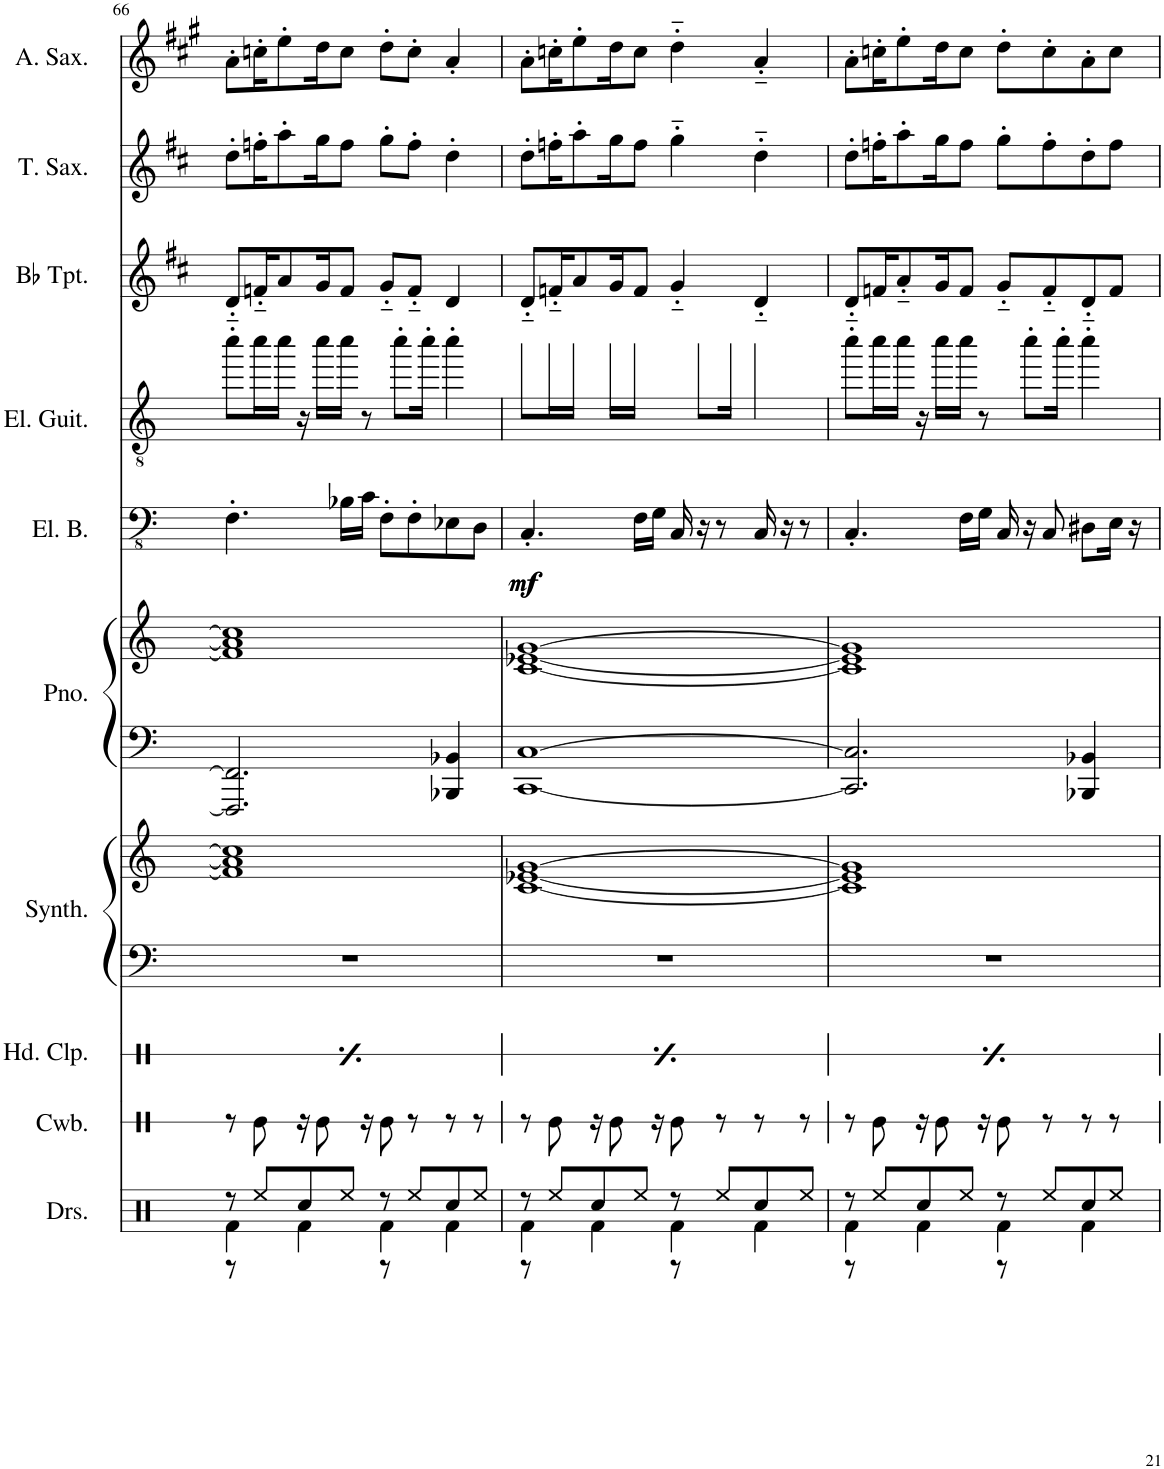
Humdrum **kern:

**kern	**kern	**kern	**kern	**kern	**kern	**kern	**kern	**dynam	**kern	**kern	**kern	**kern	**kern
*part11	*part10	*part9	*part8	*part8	*part7	*part7	*part6	*part6	*part5	*part4	*part3	*part2	*part1
*staff13	*staff12	*staff11	*staff10	*staff9	*staff8	*staff7	*staff6	*staff6	*staff5	*staff4	*staff3	*staff2	*staff1
*I"Drumset	*I"Cowbell	*I"Hand Clap	*I"Warm Synthesizer	*	*I"Piano	*	*I"Electric Bass	*	*I"Electric Guitar	*I"Bb Trumpet	*I"Baritone Saxophone	*I"Tenor Saxophone	*I"Alto Saxophone
*I'Drs.	*I'Cwb.	*I'Hd. Clp.	*I'Synth.	*	*I'Pno.	*	*I'El. B.	*	*I'El. Guit.	*I'Bb Tpt.	*I'Bar. Sax.	*I'T. Sax.	*I'A. Sax.
!!LO:PB:g=z
*clefX	*clefX	*clefX	*clefF4	*clefG2	*clefF4	*clefG2	*clefFv4	*	*clefGv2	*clefG2	*clefG2	*clefG2	*clefG2
*	*	*	*	*	*	*	*	*	*	*Trd1c2	*Trd12c21	*Trd8c14	*Trd5c9
*k[]	*k[]	*k[]	*k[]	*k[]	*k[]	*k[]	*k[]	*	*k[]	*k[f#c#]	*k[f#c#g#]	*k[f#c#]	*k[f#c#g#]
*M4/4	*M4/4	*M4/4	*M4/4	*M4/4	*M4/4	*M4/4	*M4/4	*	*M4/4	*M4/4	*M4/4	*M4/4	*M4/4
=66	=66	=66	=66	=66	=66	=66	=66	=66	=66	=66	=66	=66	=66
*^	*	*	*	*	*	*	*	*	*	*	*	*	*
*	*^	*	*	*	*	*	*	*	*	*	*	*	*	*
8r	4Rf\	8r	8r	8r	1r	1f] 1a] 1cc]	2.FFF/] 2.FF/]	1f] 1a] 1cc]	4.FF'\	.	8ccc'\L	8d'~/L	8aa'~\L	8dd'\L	8a'\L
8Ree/L	.	4.ryy	8Re\	16r	.	.	.	.	.	.	16ccc\L	16fn'~/K	16cccn'~\K	16ffn'\K	16ccn'\K
.	.	.	.	16r	.	.	.	.	.	.	16ccc\JJ	8a/	8eee\J	8aa'\	8ee'\
8Rcc/	4Rf\	.	16r	16Re/	.	.	.	.	.	.	16r	.	.	.	.
.	.	.	8Re\	16r	.	.	.	.	.	.	16ccc\LL	16g/K	16ddd\KL	16gg\K	16dd\K
8Ree/J	.	.	.	8r	.	.	.	.	16BB-X\LL	.	16ccc\JJ	8f/J	8ccc\J	8ff\J	8cc\J
.	.	.	16r	.	.	.	.	.	16C\JJ	.	8r	.	.	.	.
8r	4Rf\	8r	8Re\	4r	.	.	.	.	8FF'\L	.	.	8g'~/L	8ddd'~\L	8gg'\L	8dd'\L
.	.	.	.	.	.	.	.	.	.	.	8ccc'\L	.	.	.	.
8Ree/L	.	4.ryy	8r	.	.	.	.	.	8FF'\	.	.	8f'~/J	8ccc'~\J	8ff'\J	8cc'\J
.	.	.	.	.	.	.	.	.	.	.	16ccc'\Jk	.	.	.	.
8Rcc/	4Rf\	.	8r	4Re/	.	.	4BBB-X/ 4BB-X/	.	8EE-X\	.	4ccc'\	4d/	4aa	4dd'\	4a'/
8Ree/J	.	.	8r	.	.	.	.	.	8DD\J	.	.	.	.	.	.
=67	=67	=67	=67	=67	=67	=67	=67	=67	=67	=67	=67	=67	=67	=67	=67
!	!	!	!	!	!	!	!	!	!	!LO:DY:b	!	!	!	!	!
!	!	!	!	!	!	!	!	!	!	!LO:DY:n=1:b	!	!	!	!	!
8r	4Rf\	8r	8r	8r	1r	[1c [1e-X [1g	[1CC [1C	[1c [1e-X [1g	4.CC'/	mf mf	8ccc'\L	8d'~/L	8aa'~\L	8dd'\L	8a'\L
8Ree/L	.	4.ryy	8Re\	16r	.	.	.	.	.	.	16ccc\L	16fn'~/K	16cccn'~\K	16ffn'\K	16ccn'\K
.	.	.	.	16r	.	.	.	.	.	.	16ccc\JJ	8a/	8eee\J	8aa'\	8ee'\
8Rcc/	4Rf\	.	16r	16Re/	.	.	.	.	.	.	16ryy	.	.	.	.
.	.	.	8Re\	16r	.	.	.	.	.	.	16ccc\LL	16g/K	16ddd\KL	16gg\K	16dd\K
8Ree/J	.	.	.	8r	.	.	.	.	16FF\LL	.	16ccc\JJ	8f/J	8ccc\J	8ff\J	8cc\J
.	.	.	16r	.	.	.	.	.	16GG\JJ	.	8ryy	.	.	.	.
8r	4Rf\	8r	8Re\	4r	.	.	.	.	16CC/	.	.	4g'~/	4ddd'~	4gg'~\	4dd'~\
.	.	.	.	.	.	.	.	.	16r	.	8ccc'\L	.	.	.	.
8Ree/L	.	4.ryy	8r	.	.	.	.	.	8r	.	.	.	.	.	.
.	.	.	.	.	.	.	.	.	.	.	16ccc'\Jk	.	.	.	.
8Rcc/	4Rf\	.	8r	4Re/	.	.	.	.	16CC/	.	4ccc'\	4d'~/	4aa'~	4dd'~\	4a'~/
.	.	.	.	.	.	.	.	.	16r	.	.	.	.	.	.
8Ree/J	.	.	8r	.	.	.	.	.	8r	.	.	.	.	.	.
=68	=68	=68	=68	=68	=68	=68	=68	=68	=68	=68	=68	=68	=68	=68	=68
8r	4Rf\	8r	8r	8r	1r	1c] 1e-] 1g]	2.CC/] 2.C/]	1c] 1e-] 1g]	4.CC'/	.	8ccc'\L	8d'~/L	8aa'~\L	8dd'\L	8a'\L
8Ree/L	.	4.ryy	8Re\	16r	.	.	.	.	.	.	16ccc\L	16fn/K	16cccn\K	16ffn'\K	16ccn'\K
.	.	.	.	16r	.	.	.	.	.	.	16ccc\JJ	8a'~/	8eee'~\J	8aa'\	8ee'\
8Rcc/	4Rf\	.	16r	16Re/	.	.	.	.	.	.	16r	.	.	.	.
.	.	.	8Re\	16r	.	.	.	.	.	.	16ccc\LL	16g/K	16ddd\KL	16gg\K	16dd\K
8Ree/J	.	.	.	8r	.	.	.	.	16FF\LL	.	16ccc\JJ	8f/J	8ccc\J	8ff\J	8cc\J
.	.	.	16r	.	.	.	.	.	16GG\JJ	.	8r	.	.	.	.
8r	4Rf\	8r	8Re\	4r	.	.	.	.	16CC/	.	.	8g'~/L	8ddd'~\L	8gg'\L	8dd'\L
.	.	.	.	.	.	.	.	.	16r	.	8ccc'\L	.	.	.	.
8Ree/L	.	4.ryy	8r	.	.	.	.	.	8CC/	.	.	8f'~/	8ccc'~\J	8ff'\	8cc'\
.	.	.	.	.	.	.	.	.	.	.	16ccc'\Jk	.	.	.	.
8Rcc/	4Rf\	.	8r	4Re/	.	.	4BBB-X/ 4BB-X/	.	8DD#X\L	.	4ccc'\	8d'~/	8aa'~\L	8dd'\	8a'\
8Ree/J	.	.	8r	.	.	.	.	.	16EE\Jk	.	.	8f/J	8ccc\J	8ff\J	8cc\J
.	.	.	.	.	.	.	.	.	16r	.	.	.	.	.	.
*v	*v	*v	*	*	*	*	*	*	*	*	*	*	*	*	*
=	=	=	=	=	=	=	=	=	=	=	=	=	=
*-	*-	*-	*-	*-	*-	*-	*-	*-	*-	*-	*-	*-	*-
